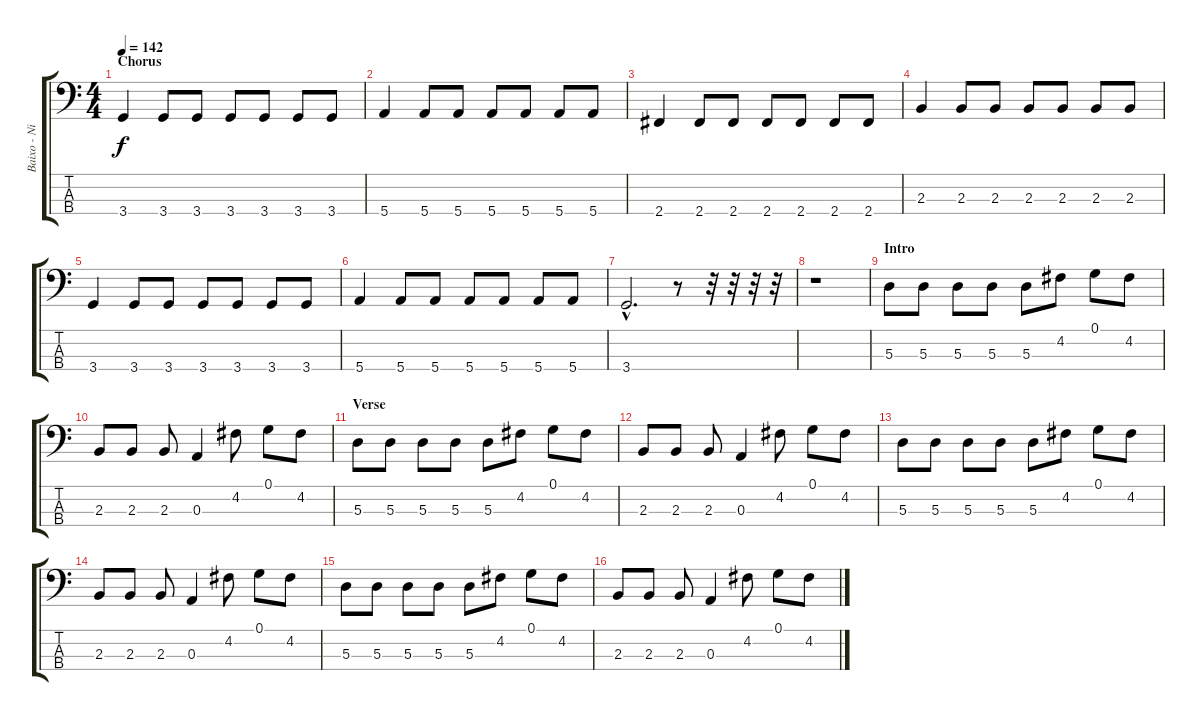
\track ("Baixo - Nikola" "Baixo - Ni") {instrument electricbasspick}
\staff {score tabs}
\tuning (G2 D2 A1 E1) {hide}
\ts (4 4)
\section ("" "Chorus")
\tempo 142
\clef f4
\ks c
3.4.4{dy f} 3.4.8 3.4.8 3.4.8 3.4.8 3.4.8 3.4.8 |
5.4.4 5.4.8 5.4.8 5.4.8 5.4.8 5.4.8 5.4.8 |
2.4.4 2.4.8 2.4.8 2.4.8 2.4.8 2.4.8 2.4.8 |
2.3.4 2.3.8 2.3.8 2.3.8 2.3.8 2.3.8 2.3.8 |
3.4.4 3.4.8 3.4.8 3.4.8 3.4.8 3.4.8 3.4.8 |
5.4.4 5.4.8 5.4.8 5.4.8 5.4.8 5.4.8 5.4.8 |
3.4{hac}.2{d} r.8 r.32 r.32 r.32 r.32 |
r.1 |
\section ("" "Intro")
5.3.8 5.3.8 5.3.8 5.3.8 5.3.8 4.2.8 0.1.8 4.2.8 |
2.3.8 2.3.8 2.3.8 0.3.4 4.2.8 0.1.8 4.2.8 |
\section ("" "Verse")
5.3.8 5.3.8 5.3.8 5.3.8 5.3.8 4.2.8 0.1.8 4.2.8 |
2.3.8 2.3.8 2.3.8 0.3.4 4.2.8 0.1.8 4.2.8 |
5.3.8 5.3.8 5.3.8 5.3.8 5.3.8 4.2.8 0.1.8 4.2.8 |
2.3.8 2.3.8 2.3.8 0.3.4 4.2.8 0.1.8 4.2.8 |
5.3.8 5.3.8 5.3.8 5.3.8 5.3.8 4.2.8 0.1.8 4.2.8 |
2.3.8 2.3.8 2.3.8 0.3.4 4.2.8 0.1.8 4.2.8
